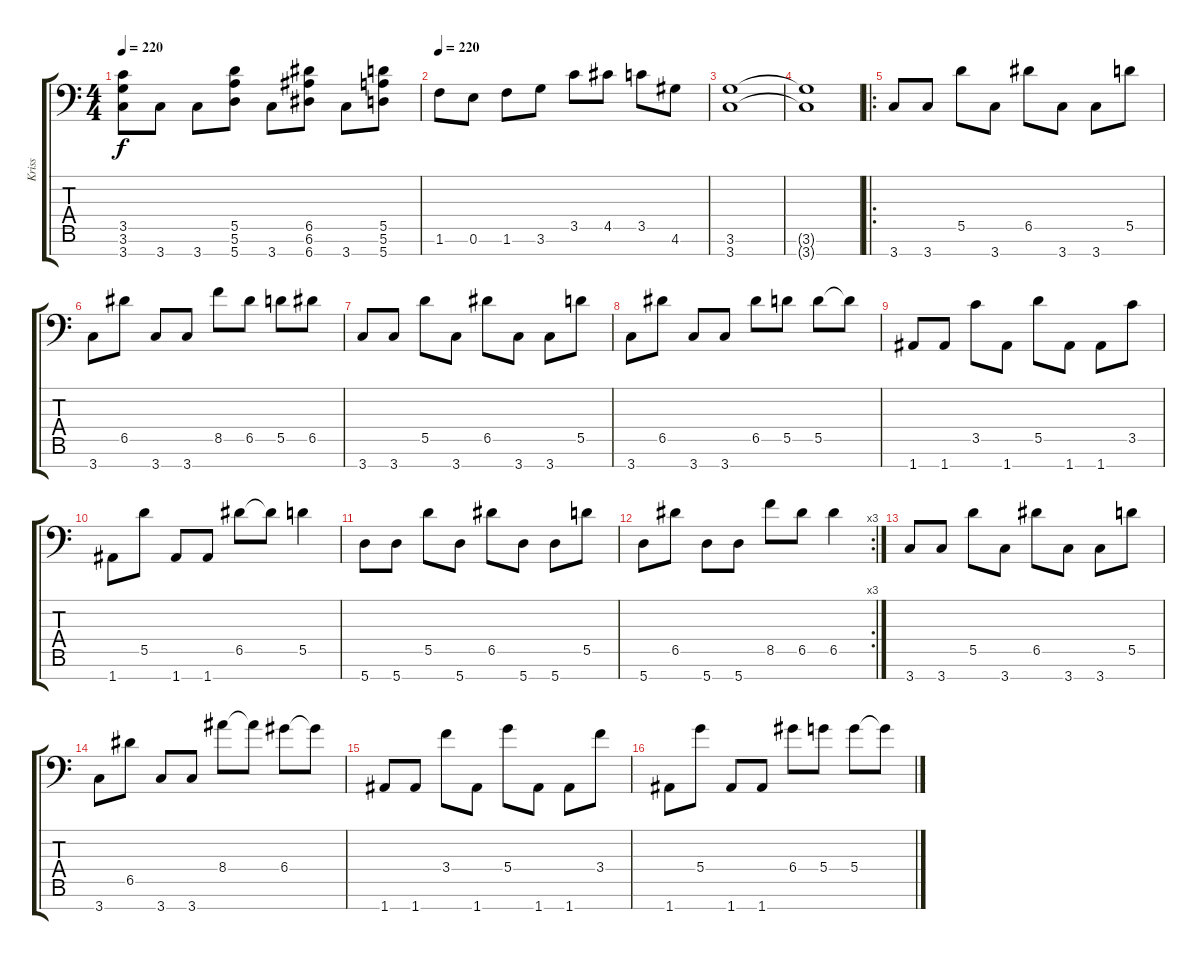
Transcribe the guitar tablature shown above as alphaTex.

\track ("Kriss" "Kriss") {instrument distortionguitar}
\staff {score tabs}
\tuning (E4 B3 G3 D3 A2 E2 A1) {hide}
\ts (4 4)
\tempo 220
\clef f4
\ks c
(3.5 3.6 3.7).8{dy f} 3.7.8 3.7.8 (5.5 5.6 5.7).8 3.7.8 (6.5 6.6 6.7).8 3.7.8 (5.5 5.6 5.7).8 |
\tempo 220
1.6.8 0.6.8 1.6.8 3.6.8 3.5.8 4.5.8 3.5.8 4.6.8 |
(3.6 3.7).1 |
(3.6{t} 3.7{t}).1 |
\ro
3.7.8 3.7.8 5.5.8 3.7.8 6.5.8 3.7.8 3.7.8 5.5.8 |
3.7.8 6.5.8 3.7.8 3.7.8 8.5.8 6.5.8 5.5.8 6.5.8 |
3.7.8 3.7.8 5.5.8 3.7.8 6.5.8 3.7.8 3.7.8 5.5.8 |
3.7.8 6.5.8 3.7.8 3.7.8 6.5.8 5.5.8 5.5.8 5.5{t}.8 |
1.7.8 1.7.8 3.5.8 1.7.8 5.5.8 1.7.8 1.7.8 3.5.8 |
1.7.8 5.5.8 1.7.8 1.7.8 6.5.8 6.5{t}.8 5.5.4 |
5.7.8 5.7.8 5.5.8 5.7.8 6.5.8 5.7.8 5.7.8 5.5.8 |
\rc 3
5.7.8 6.5.8 5.7.8 5.7.8 8.5.8 6.5.8 6.5.4 |
3.7.8 3.7.8 5.5.8 3.7.8 6.5.8 3.7.8 3.7.8 5.5.8 |
3.7.8 6.5.8 3.7.8 3.7.8 8.4.8 8.4{t}.8 6.4.8 6.4{t}.8 |
1.7.8 1.7.8 3.4.8 1.7.8 5.4.8 1.7.8 1.7.8 3.4.8 |
1.7.8 5.4.8 1.7.8 1.7.8 6.4.8 5.4.8 5.4.8 5.4{t}.8
